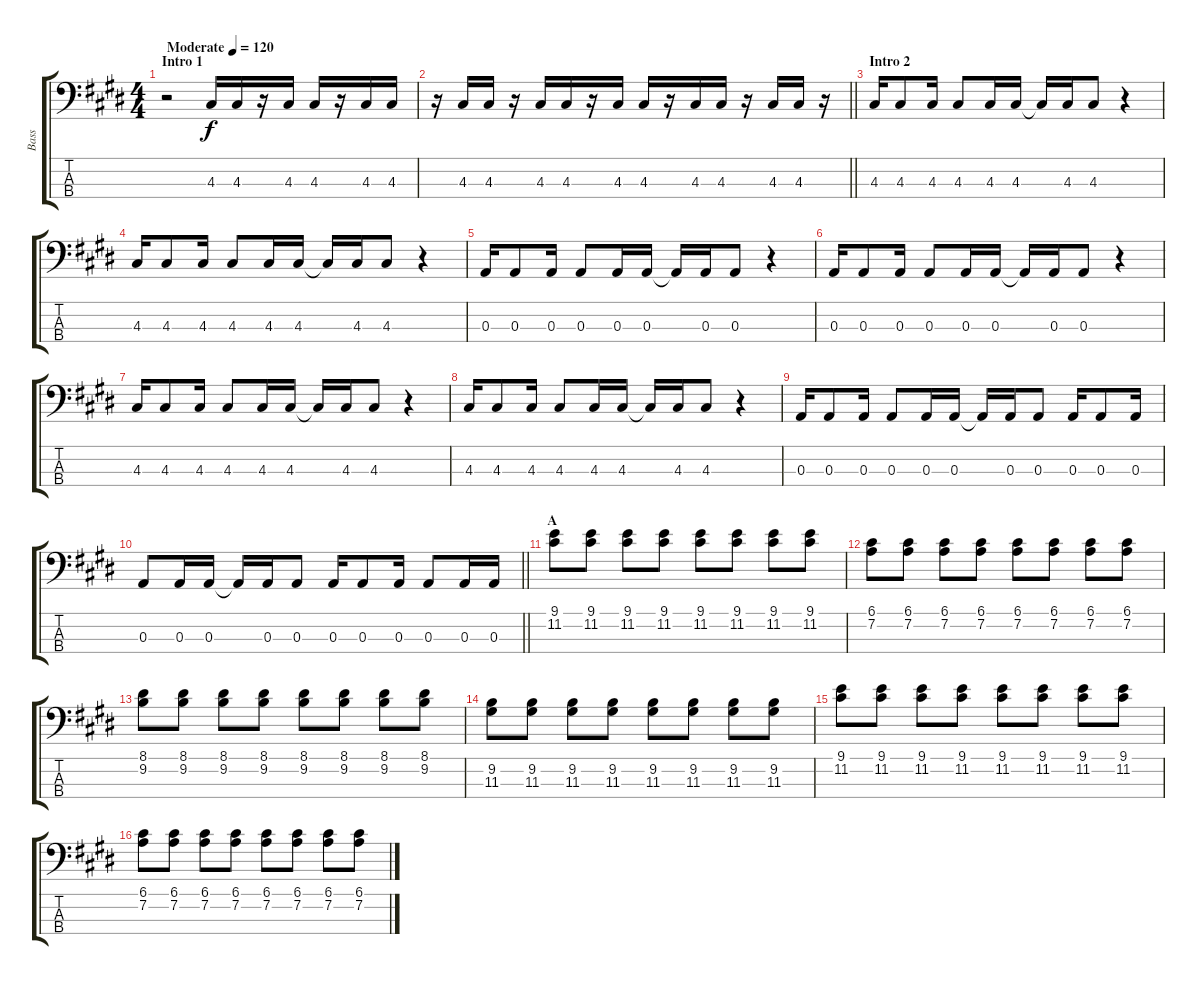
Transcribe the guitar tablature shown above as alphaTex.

\track ("Bass" "Bass") {instrument electricbasspick}
\staff {score tabs}
\tuning (G2 D2 A1 E1) {hide}
\ts (4 4)
\section ("" "Intro 1")
\tempo (120 "Moderate")
\clef f4
\ks e
r.2{dy f instrument electricbasspick} 4.3.16 4.3.16 r.16 4.3.16 4.3.16 r.16 4.3.16 4.3.16 |
\barLineRight lightlight
r.16 4.3.16 4.3.16 r.16 4.3.16 4.3.16 r.16 4.3.16 4.3.16 r.16 4.3.16 4.3.16 r.16 4.3.16 4.3.16 r.16 |
\section ("" "Intro 2")
4.3.16 4.3.8 4.3.16 4.3.8 4.3.16 4.3.16 4.3{t}.16 4.3.16 4.3.8 r.4 |
4.3.16 4.3.8 4.3.16 4.3.8 4.3.16 4.3.16 4.3{t}.16 4.3.16 4.3.8 r.4 |
0.3.16 0.3.8 0.3.16 0.3.8 0.3.16 0.3.16 0.3{t}.16 0.3.16 0.3.8 r.4 |
0.3.16 0.3.8 0.3.16 0.3.8 0.3.16 0.3.16 0.3{t}.16 0.3.16 0.3.8 r.4 |
4.3.16 4.3.8 4.3.16 4.3.8 4.3.16 4.3.16 4.3{t}.16 4.3.16 4.3.8 r.4 |
4.3.16 4.3.8 4.3.16 4.3.8 4.3.16 4.3.16 4.3{t}.16 4.3.16 4.3.8 r.4 |
0.3.16 0.3.8 0.3.16 0.3.8 0.3.16 0.3.16 0.3{t}.16 0.3.16 0.3.8 0.3.16 0.3.8 0.3.16 |
\barLineRight lightlight
0.3.8 0.3.16 0.3.16 0.3{t}.16 0.3.16 0.3.8 0.3.16 0.3.8 0.3.16 0.3.8 0.3.16 0.3.16 |
\section ("" "A")
(9.1 11.2).8 (9.1 11.2).8 (9.1 11.2).8 (9.1 11.2).8 (9.1 11.2).8 (9.1 11.2).8 (9.1 11.2).8 (9.1 11.2).8 |
(6.1 7.2).8 (6.1 7.2).8 (6.1 7.2).8 (6.1 7.2).8 (6.1 7.2).8 (6.1 7.2).8 (6.1 7.2).8 (6.1 7.2).8 |
(8.1 9.2).8 (8.1 9.2).8 (8.1 9.2).8 (8.1 9.2).8 (8.1 9.2).8 (8.1 9.2).8 (8.1 9.2).8 (8.1 9.2).8 |
(9.2 11.3).8 (9.2 11.3).8 (9.2 11.3).8 (9.2 11.3).8 (9.2 11.3).8 (9.2 11.3).8 (9.2 11.3).8 (9.2 11.3).8 |
(9.1 11.2).8 (9.1 11.2).8 (9.1 11.2).8 (9.1 11.2).8 (9.1 11.2).8 (9.1 11.2).8 (9.1 11.2).8 (9.1 11.2).8 |
(6.1 7.2).8 (6.1 7.2).8 (6.1 7.2).8 (6.1 7.2).8 (6.1 7.2).8 (6.1 7.2).8 (6.1 7.2).8 (6.1 7.2).8
